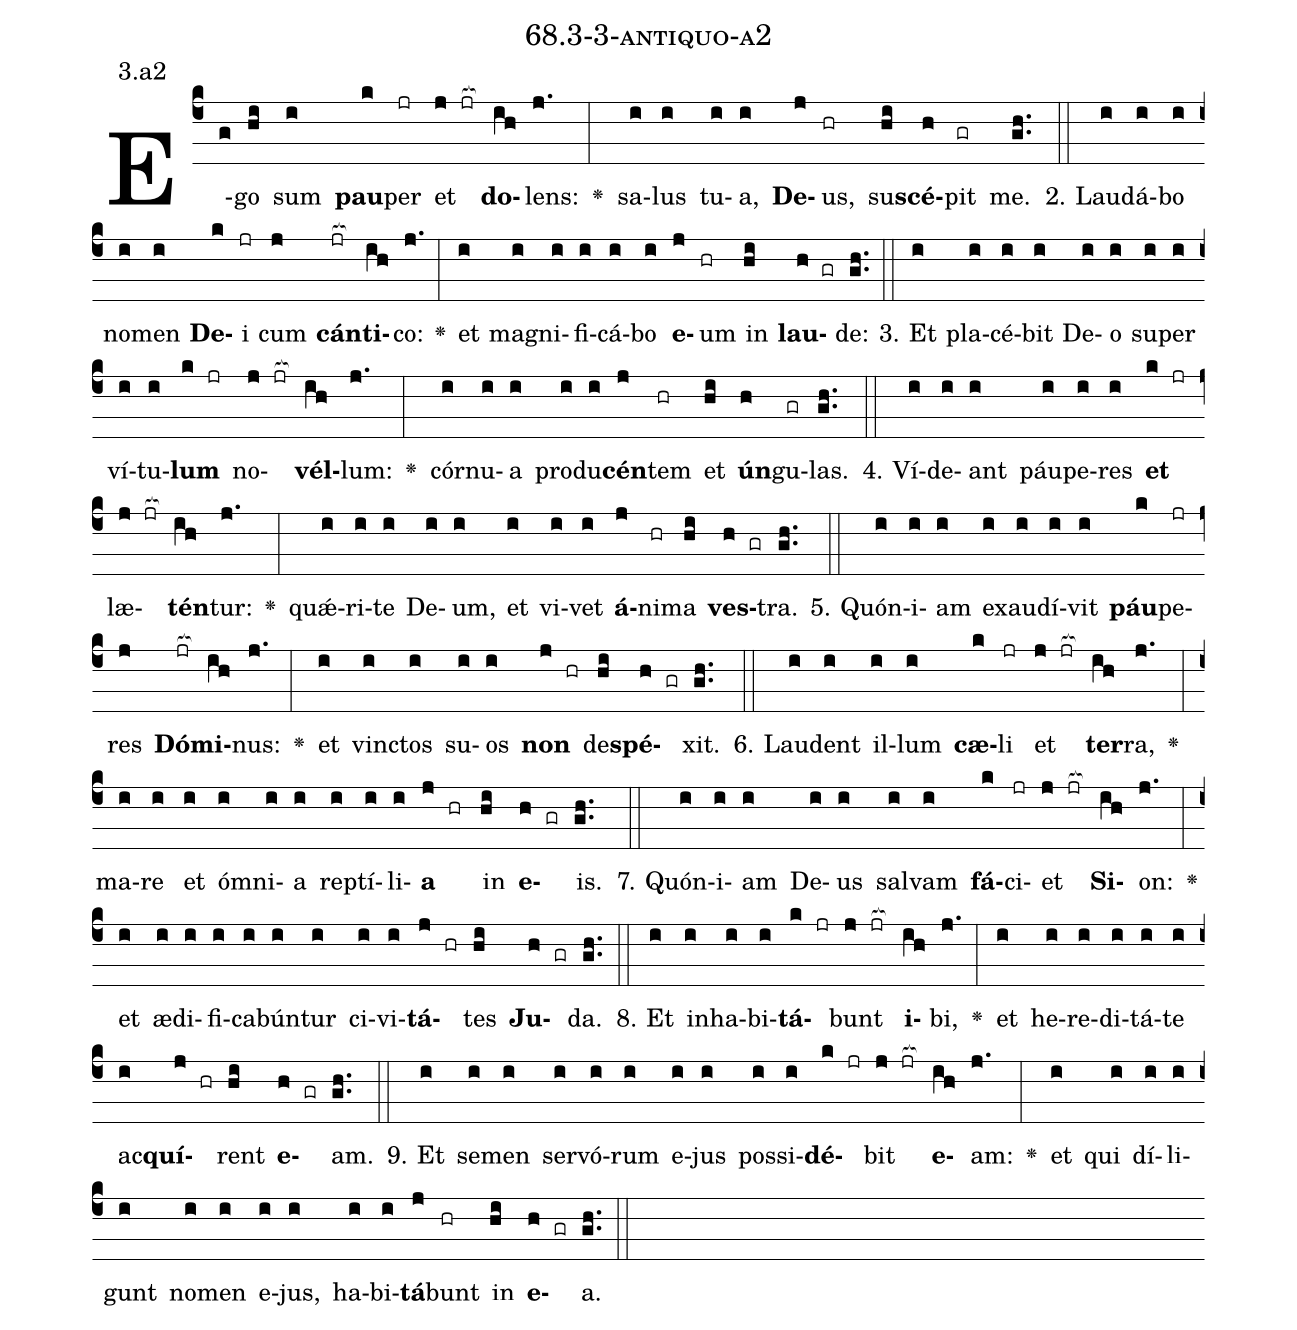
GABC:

name: 68.3-3-antiquo-a2;
annotation: 3.a2;
%%
(c4)E(g)go(hi) sum(i) <b>pau</b>(k)per(jr) et(j jr[ocb:1{]) <b>do</b>(ih[ocb:0}])lens:(j.) <v>\greheightstar</v>(:) sa(i)lus(i) tu(i)a,(i) <b>De</b>(j)us,(hr) su(hi)<b>scé</b>(h)pit(gr) me.(gh..) (::)
2. Lau(i)dá(i)bo(i) no(i)men(i) <b>De</b>(k)i(jr) cum(j) <b>cán</b>(jr[ocb:1{])<b>ti</b>(ih[ocb:0}])co:(j.) <v>\greheightstar</v>(:) et(i) ma(i)gni(i)fi(i)cá(i)bo(i) <b>e</b>(j)um(hr) in(hi) <b>lau</b>(h gr)de:(gh..) (::)
3. Et(i) pla(i)cé(i)bit(i) De(i)o(i) su(i)per(i) ví(i)tu(i)<b>lum</b>(k jr) no(j jr[ocb:1{])<b>vél</b>(ih[ocb:0}])lum:(j.) <v>\greheightstar</v>(:) cór(i)nu(i)a(i) pro(i)du(i)<b>cén</b>(j)tem(hr) et(hi) <b>ún</b>(h)gu(gr)las.(gh..) (::)
4. Ví(i)de(i)ant(i) páu(i)pe(i)res(i) <b>et</b>(k jr) læ(j jr[ocb:1{])<b>tén</b>(ih[ocb:0}])tur:(j.) <v>\greheightstar</v>(:) quǽ(i)ri(i)te(i) De(i)um,(i) et(i) vi(i)vet(i) <b>á</b>(j)ni(hr)ma(hi) <b>ves</b>(h gr)tra.(gh..) (::)
5. Quón(i)i(i)am(i) ex(i)au(i)dí(i)vit(i) <b>páu</b>(k)pe(jr)res(j) <b>Dó</b>(jr[ocb:1{])<b>mi</b>(ih[ocb:0}])nus:(j.) <v>\greheightstar</v>(:) et(i) vinc(i)tos(i) su(i)os(i) <b>non</b>(j hr) de(hi)<b>spé</b>(h gr)xit.(gh..) (::)
6. Lau(i)dent(i) il(i)lum(i) <b>cæ</b>(k)li(jr) et(j jr[ocb:1{]) <b>ter</b>(ih[ocb:0}])ra,(j.) <v>\greheightstar</v>(:) ma(i)re(i) et(i) óm(i)ni(i)a(i) rep(i)tí(i)li(i)<b>a</b>(j hr) in(hi) <b>e</b>(h gr)is.(gh..) (::)
7. Quón(i)i(i)am(i) De(i)us(i) sal(i)vam(i) <b>fá</b>(k)ci(jr)et(j jr[ocb:1{]) <b>Si</b>(ih[ocb:0}])on:(j.) <v>\greheightstar</v>(:) et(i) æ(i)di(i)fi(i)ca(i)bún(i)tur(i) ci(i)vi(i)<b>tá</b>(j hr)tes(hi) <b>Ju</b>(h gr)da.(gh..) (::)
8. Et(i) in(i)ha(i)bi(i)<b>tá</b>(k jr)bunt(j jr[ocb:1{]) <b>i</b>(ih[ocb:0}])bi,(j.) <v>\greheightstar</v>(:) et(i) he(i)re(i)di(i)tá(i)te(i) ac(i)<b>quí</b>(j hr)rent(hi) <b>e</b>(h gr)am.(gh..) (::)
9. Et(i) se(i)men(i) ser(i)vó(i)rum(i) e(i)jus(i) pos(i)si(i)<b>dé</b>(k jr)bit(j jr[ocb:1{]) <b>e</b>(ih[ocb:0}])am:(j.) <v>\greheightstar</v>(:) et(i) qui(i) dí(i)li(i)gunt(i) no(i)men(i) e(i)jus,(i) ha(i)bi(i)<b>tá</b>(j)bunt(hr) in(hi) <b>e</b>(h gr)a.(gh..) (::)
